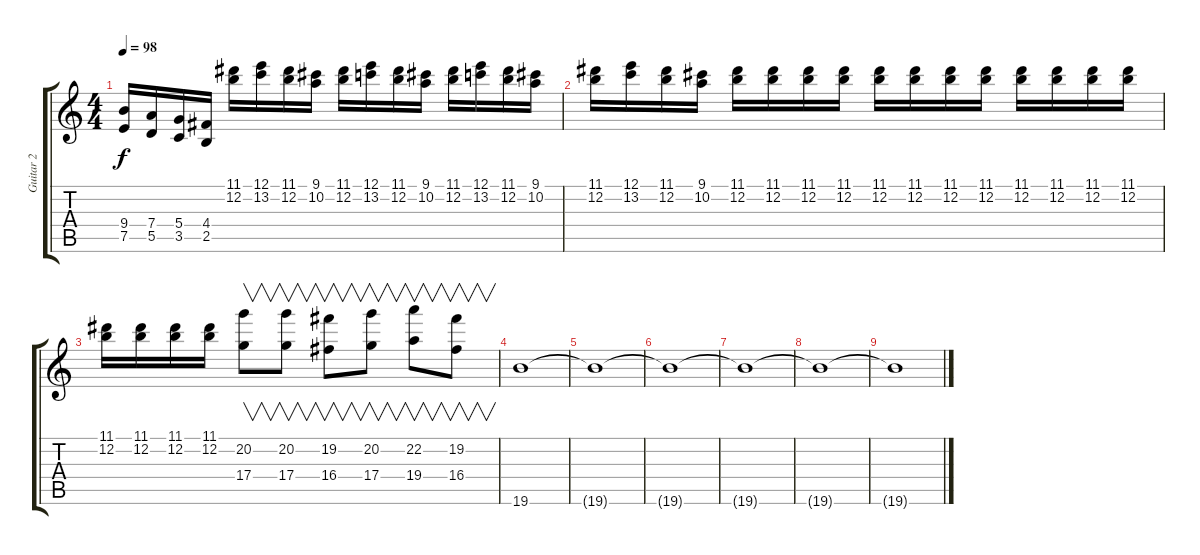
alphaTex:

\track ("Guitar 2" "Guitar 2") {instrument overdrivenguitar}
\staff {score tabs}
\tuning (E4 B3 G3 D3 A2 E2) {hide}
\ts (4 4)
\tempo 98
\clef g2
\ks c
(9.4 7.5).16{dy f} (7.4 5.5).16 (5.4 3.5).16 (4.4 2.5).16 (11.1 12.2).16 (12.1 13.2).16 (11.1 12.2).16 (9.1 10.2).16 (11.1 12.2).16 (12.1 13.2).16 (11.1 12.2).16 (9.1 10.2).16 (11.1 12.2).16 (12.1 13.2).16 (11.1 12.2).16 (9.1 10.2).16 |
(11.1 12.2).16 (12.1 13.2).16 (11.1 12.2).16 (9.1 10.2).16 (11.1 12.2).16 (11.1 12.2).16 (11.1 12.2).16 (11.1 12.2).16 (11.1 12.2).16 (11.1 12.2).16 (11.1 12.2).16 (11.1 12.2).16 (11.1 12.2).16 (11.1 12.2).16 (11.1 12.2).16 (11.1 12.2).16 |
(11.1 12.2).16 (11.1 12.2).16 (11.1 12.2).16 (11.1 12.2).16 (20.2 17.4).8{v} (20.2 17.4).8{v} (19.2 16.4).8{v} (20.2 17.4).8{v} (22.2 19.4).8{v} (19.2 16.4).8{v} |
19.6.1 |
19.6{t}.1{volume 12} |
19.6{t}.1{volume 9} |
19.6{t}.1{volume 6} |
19.6{t}.1{volume 3} |
19.6{t}.1{volume 0}
